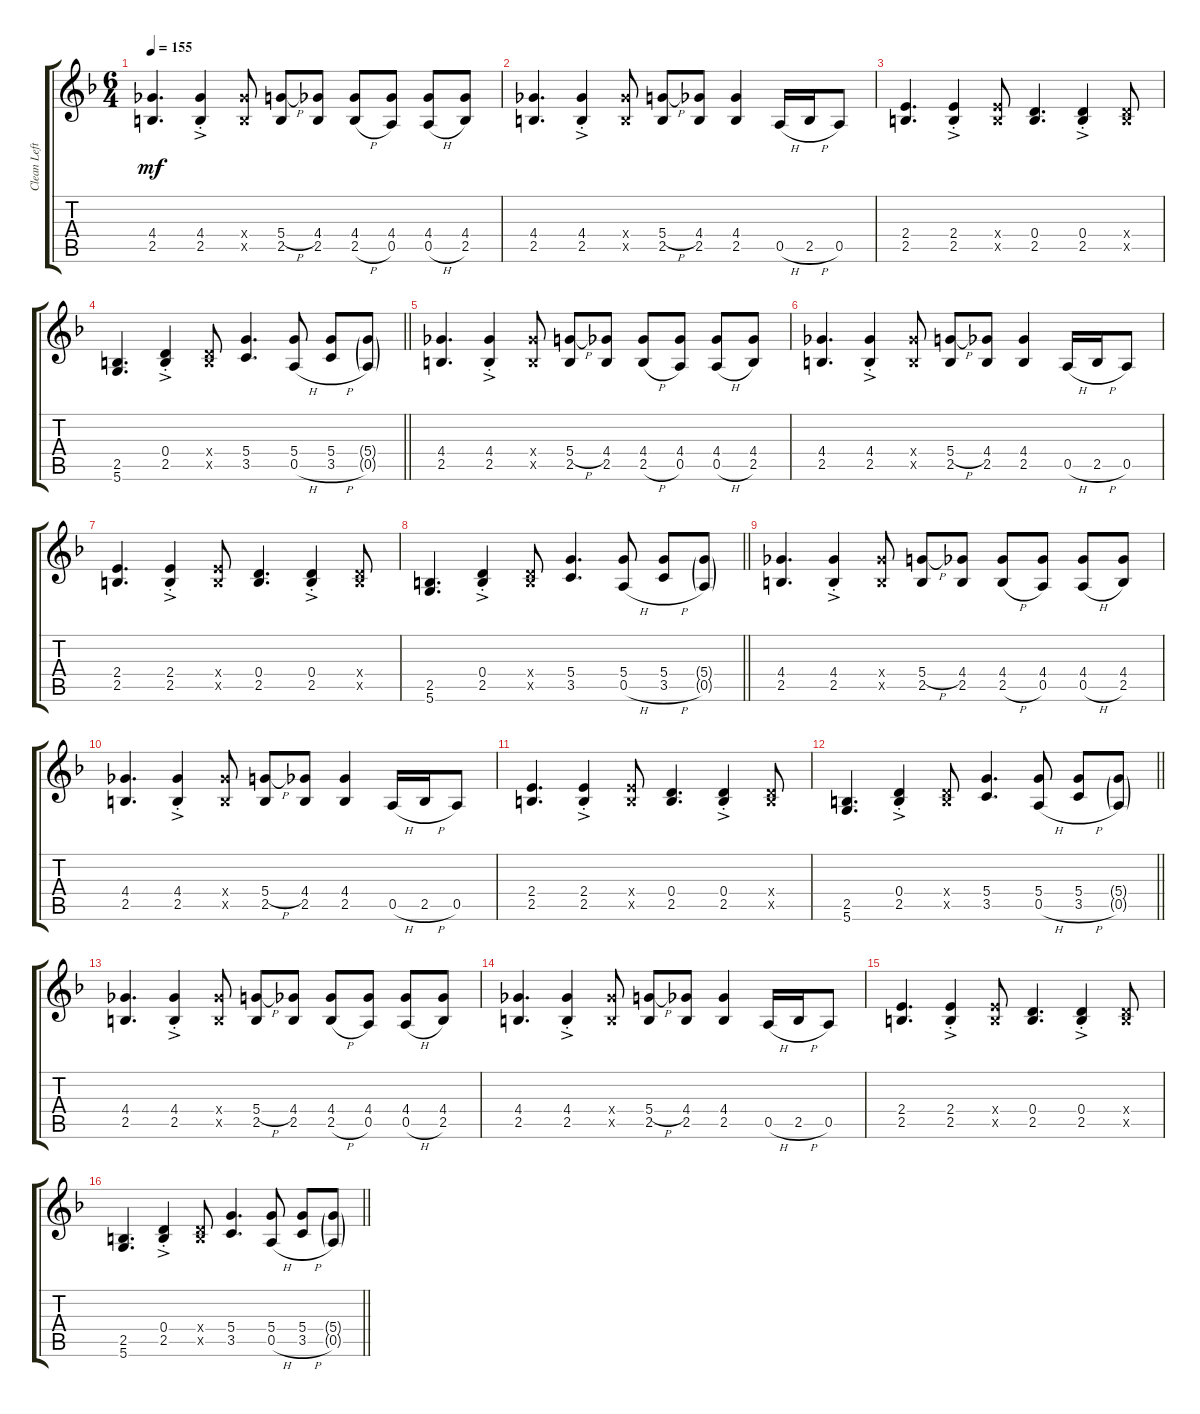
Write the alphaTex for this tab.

\track ("Clean Left Guitar" "Clean Left") {instrument electricguitarclean}
\staff {score tabs}
\tuning (E4 B3 G3 D3 A2 D2) {hide}
\ts (6 4)
\tempo 155
\clef g2
\ks dminor
(4.4 2.5).4{d dy mf} (4.4{ac st} 2.5{ac st}).4 (4.4{x} 2.5{x}).8 (5.4{h} 2.5).8 (4.4 2.5).8 (4.4 2.5{h}).8 (4.4 0.5).8 (4.4 0.5{h}).8 (4.4 2.5).8 |
(4.4 2.5).4{d} (4.4{ac st} 2.5{ac st}).4 (4.4{x} 2.5{x}).8 (5.4{h} 2.5).8 (4.4 2.5).8 (4.4 2.5).4 0.5{h}.16 2.5{h}.16 0.5.8 |
(2.4 2.5).4{d} (2.4{ac st} 2.5{ac st}).4 (2.4{x} 2.5{x}).8 (0.4 2.5).4{d} (0.4{ac st} 2.5{ac st}).4 (0.4{x} 2.5{x}).8 |
\barLineRight lightlight
(2.5 5.6).4{d} (0.4{ac st} 2.5{ac st}).4 (0.4{x} 2.5{x}).8 (5.4 3.5).4{d} (5.4 0.5{h}).8 (5.4 3.5{h}).8 (5.4{g} 0.5{g}).8 |
(4.4 2.5).4{d} (4.4{ac st} 2.5{ac st}).4 (4.4{x} 2.5{x}).8 (5.4{h} 2.5).8 (4.4 2.5).8 (4.4 2.5{h}).8 (4.4 0.5).8 (4.4 0.5{h}).8 (4.4 2.5).8 |
(4.4 2.5).4{d} (4.4{ac st} 2.5{ac st}).4 (4.4{x} 2.5{x}).8 (5.4{h} 2.5).8 (4.4 2.5).8 (4.4 2.5).4 0.5{h}.16 2.5{h}.16 0.5.8 |
(2.4 2.5).4{d} (2.4{ac st} 2.5{ac st}).4 (2.4{x} 2.5{x}).8 (0.4 2.5).4{d} (0.4{ac st} 2.5{ac st}).4 (0.4{x} 2.5{x}).8 |
\barLineRight lightlight
(2.5 5.6).4{d} (0.4{ac st} 2.5{ac st}).4 (0.4{x} 2.5{x}).8 (5.4 3.5).4{d} (5.4 0.5{h}).8 (5.4 3.5{h}).8 (5.4{g} 0.5{g}).8 |
\section ("" "")
(4.4 2.5).4{d} (4.4{ac st} 2.5{ac st}).4 (4.4{x} 2.5{x}).8 (5.4{h} 2.5).8 (4.4 2.5).8 (4.4 2.5{h}).8 (4.4 0.5).8 (4.4 0.5{h}).8 (4.4 2.5).8 |
(4.4 2.5).4{d} (4.4{ac st} 2.5{ac st}).4 (4.4{x} 2.5{x}).8 (5.4{h} 2.5).8 (4.4 2.5).8 (4.4 2.5).4 0.5{h}.16 2.5{h}.16 0.5.8 |
(2.4 2.5).4{d} (2.4{ac st} 2.5{ac st}).4 (2.4{x} 2.5{x}).8 (0.4 2.5).4{d} (0.4{ac st} 2.5{ac st}).4 (0.4{x} 2.5{x}).8 |
\barLineRight lightlight
(2.5 5.6).4{d} (0.4{ac st} 2.5{ac st}).4 (0.4{x} 2.5{x}).8 (5.4 3.5).4{d} (5.4 0.5{h}).8 (5.4 3.5{h}).8 (5.4{g} 0.5{g}).8 |
(4.4 2.5).4{d} (4.4{ac st} 2.5{ac st}).4 (4.4{x} 2.5{x}).8 (5.4{h} 2.5).8 (4.4 2.5).8 (4.4 2.5{h}).8 (4.4 0.5).8 (4.4 0.5{h}).8 (4.4 2.5).8 |
(4.4 2.5).4{d} (4.4{ac st} 2.5{ac st}).4 (4.4{x} 2.5{x}).8 (5.4{h} 2.5).8 (4.4 2.5).8 (4.4 2.5).4 0.5{h}.16 2.5{h}.16 0.5.8 |
(2.4 2.5).4{d} (2.4{ac st} 2.5{ac st}).4 (2.4{x} 2.5{x}).8 (0.4 2.5).4{d} (0.4{ac st} 2.5{ac st}).4 (0.4{x} 2.5{x}).8 |
\barLineRight lightlight
(2.5 5.6).4{d} (0.4{ac st} 2.5{ac st}).4 (0.4{x} 2.5{x}).8 (5.4 3.5).4{d} (5.4 0.5{h}).8 (5.4 3.5{h}).8 (5.4{g} 0.5{g}).8
